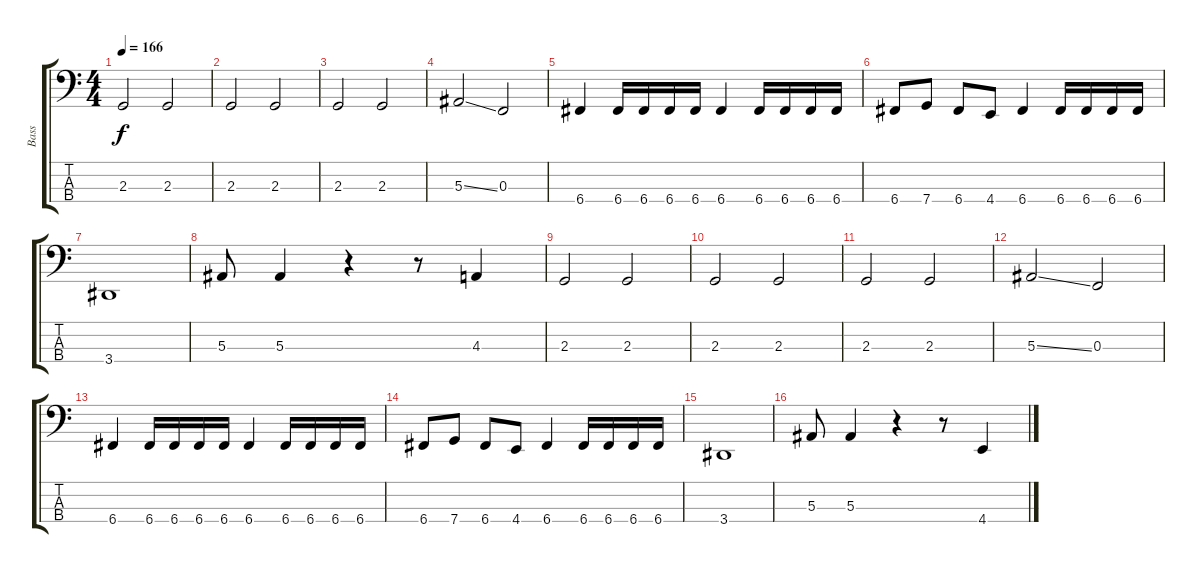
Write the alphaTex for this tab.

\track ("Bass" "Bass") {instrument electricbassfinger}
\staff {score tabs}
\tuning (Eb2 Bb1 F1 C1) {hide}
\ts (4 4)
\tempo 166
\clef f4
\ks c
2.3.2{dy f} 2.3.2 |
2.3.2 2.3.2 |
2.3.2 2.3.2 |
5.3{ss}.2 0.3.2 |
6.4.4 6.4.16 6.4.16 6.4.16 6.4.16 6.4.4 6.4.16 6.4.16 6.4.16 6.4.16 |
6.4.8 7.4.8 6.4.8 4.4.8 6.4.4 6.4.16 6.4.16 6.4.16 6.4.16 |
3.4.1 |
5.3.8 5.3.4 r.4 r.8 4.3.4 |
2.3.2 2.3.2 |
2.3.2 2.3.2 |
2.3.2 2.3.2 |
5.3{ss}.2 0.3.2 |
6.4.4 6.4.16 6.4.16 6.4.16 6.4.16 6.4.4 6.4.16 6.4.16 6.4.16 6.4.16 |
6.4.8 7.4.8 6.4.8 4.4.8 6.4.4 6.4.16 6.4.16 6.4.16 6.4.16 |
3.4.1 |
5.3.8 5.3.4 r.4 r.8 4.4.4
